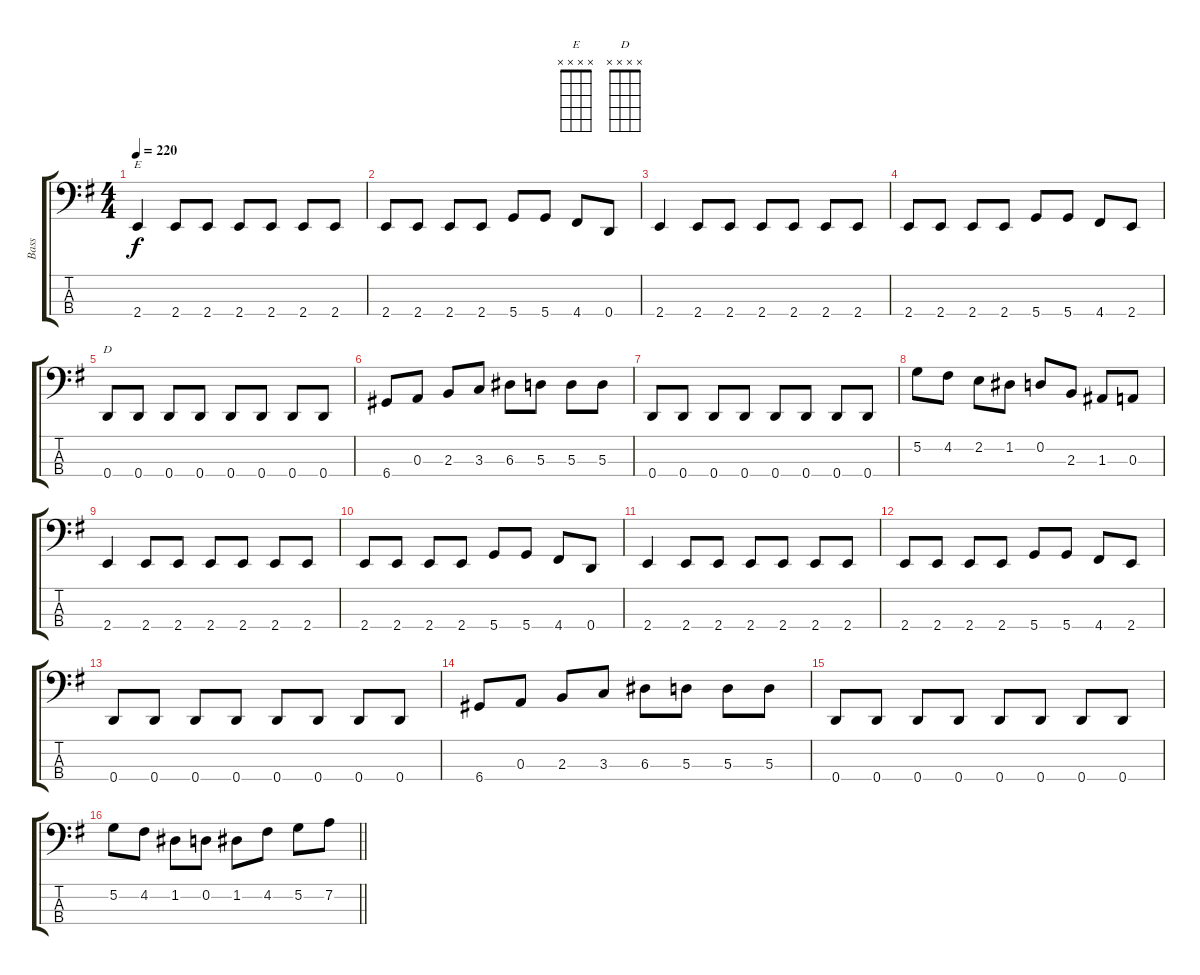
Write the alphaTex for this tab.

\track ("Bass" "Bass") {instrument electricbasspick}
\staff {score tabs}
\tuning (G2 D2 A1 D1) {hide}
\chord ("E" x x x x)
\chord ("D" x x x x)
\ts (4 4)
\tempo 220
\clef f4
\ks eminor
2.4.4{ch "E" dy f} 2.4.8 2.4.8 2.4.8 2.4.8 2.4.8 2.4.8 |
2.4.8 2.4.8 2.4.8 2.4.8 5.4.8 5.4.8 4.4.8 0.4.8 |
2.4.4 2.4.8 2.4.8 2.4.8 2.4.8 2.4.8 2.4.8 |
2.4.8 2.4.8 2.4.8 2.4.8 5.4.8 5.4.8 4.4.8 2.4.8 |
0.4.8{ch "D"} 0.4.8 0.4.8 0.4.8 0.4.8 0.4.8 0.4.8 0.4.8 |
6.4.8 0.3.8 2.3.8 3.3.8 6.3.8 5.3.8 5.3.8 5.3.8 |
0.4.8 0.4.8 0.4.8 0.4.8 0.4.8 0.4.8 0.4.8 0.4.8 |
5.2.8 4.2.8 2.2.8 1.2.8 0.2.8 2.3.8 1.3.8 0.3.8 |
2.4.4 2.4.8 2.4.8 2.4.8 2.4.8 2.4.8 2.4.8 |
2.4.8 2.4.8 2.4.8 2.4.8 5.4.8 5.4.8 4.4.8 0.4.8 |
2.4.4 2.4.8 2.4.8 2.4.8 2.4.8 2.4.8 2.4.8 |
2.4.8 2.4.8 2.4.8 2.4.8 5.4.8 5.4.8 4.4.8 2.4.8 |
0.4.8 0.4.8 0.4.8 0.4.8 0.4.8 0.4.8 0.4.8 0.4.8 |
6.4.8 0.3.8 2.3.8 3.3.8 6.3.8 5.3.8 5.3.8 5.3.8 |
0.4.8 0.4.8 0.4.8 0.4.8 0.4.8 0.4.8 0.4.8 0.4.8 |
\barLineRight lightlight
5.2.8 4.2.8 1.2.8 0.2.8 1.2.8 4.2.8 5.2.8 7.2.8
